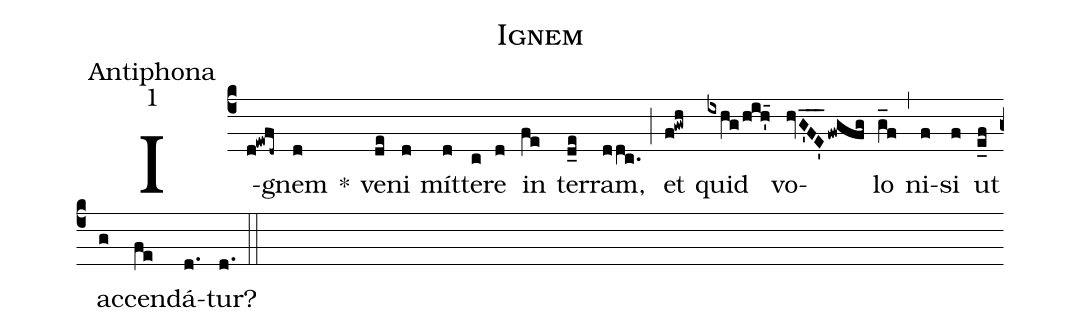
name:Ignem;
office-part:Antiphona;
mode:1;
%%
(c4) I(d!ewfd~)gnem(d) *() ve(de)ni(d) mít(d)te(c)re(d) in(fe) ter(d_e)ram,(ddc.) (;) et(f!gwh) quid(ixhg/hih'_15) vo(hvG'FE'___/fwgfg)lo(g_f) (,) ni(f)si(f) ut(e_f) ac(g)cen(fe)dá(d.)tur?(d.) (::)
